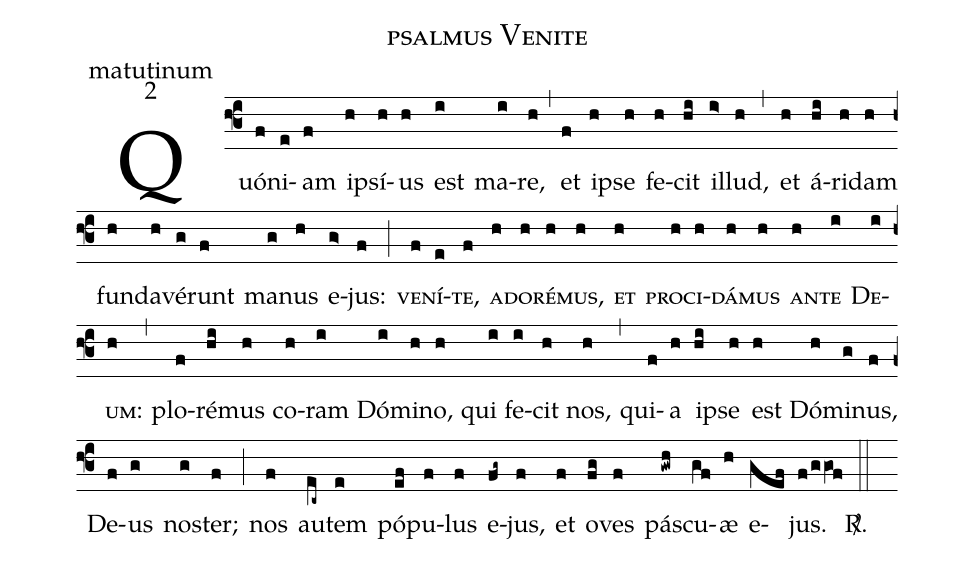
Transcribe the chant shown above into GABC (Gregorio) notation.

name: psalmus Venite;
office-part: matutinum;
mode: 2;
%%
(f3)
Quó(f)ni(e)am(f) ip(h)sí(h)us(h) est(i) ma(i)re,(h) (,)
et(f) ip(h)se(h) fe(h)cit(hi) il(i>)lud,(h) (,)
et(h) á(hi)ri(h)dam(h) fun(h)da(h)vé(g)runt(f) ma(g)nus(h) e(g>)jus:(f) (;)
<sc>ve</sc>(f)<sc>ní</sc>(e)<sc>te,</sc>(f) <sc>a</sc>(h)<sc>do</sc>(h)<sc>ré</sc>(h)<sc>mus,</sc>(h) <sc>et</sc>(h) <sc>pro</sc>(h)<sc>ci-</sc>(h)<sc>dá</sc>(h)<sc>mus</sc>(h) <sc>an</sc>(h)<sc>te</sc>(i) <sc>De</sc>(i)<sc>um:</sc>(h) (,)
plo(f)ré(hi)mus(h) co(h)ram(i) Dó(i)mi(h)no,(h) qui(i) fe(i)cit(h) nos,(h) (,)
qui(f)a(h) ip(hi)se(h) est(h) Dó(h)mi(g)nus,(f) De(f)us(g) nos(g)ter;(f) (;)
nos(f) au(ec~)tem(e) pó(ef)pu(f)lus(f) e(fg~)jus,(f) et(f) o(fg)ves(f) pás(gwh)cu(gf)æ(h) e(gef)jus.(f/ggOf) <sp>R/</sp>.(::)
